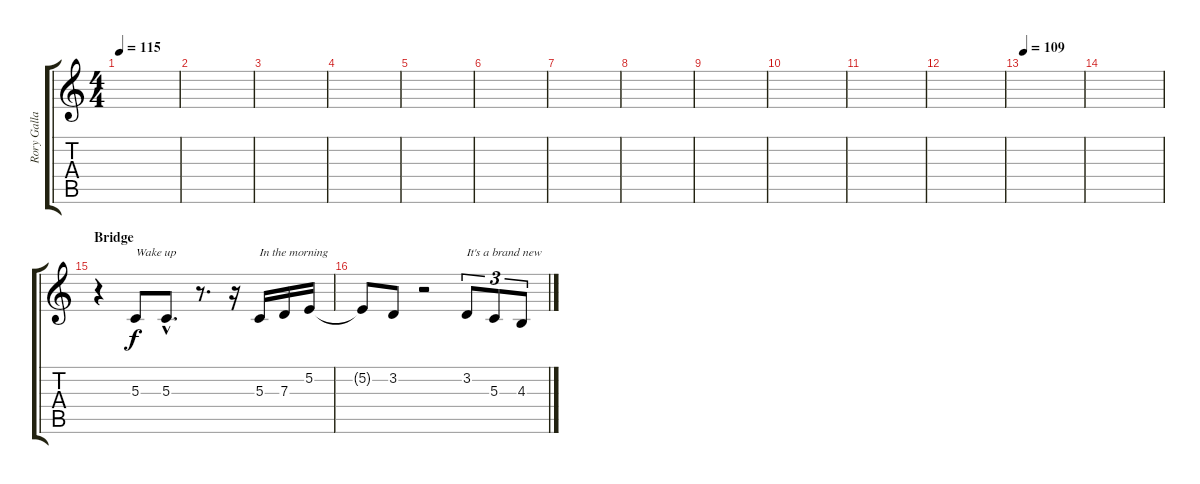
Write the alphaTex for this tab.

\track ("Rory Gallagher Vocals" "Rory Galla") {instrument violin}
\staff {score tabs}
\tuning (E4 B3 G3 D3 A2 E2) {hide}
\ts (4 4)
\tempo 115
\clef g2
\ks c
|
|
|
|
|
|
|
|
|
|
|
|
\tempo 109
|
|
\section ("" "Bridge")
r.4 5.3.8{txt "Wake up"} 5.3{hac}.8{d} r.8{d} r.16 5.3.16{txt "In the morning"} 7.3.16 5.2.16 |
5.2{t}.8 3.2.8 r.2 3.2.8{tu (3 2) txt "It's a brand new"} 5.3.8{tu (3 2)} 4.3.8{tu (3 2)}
